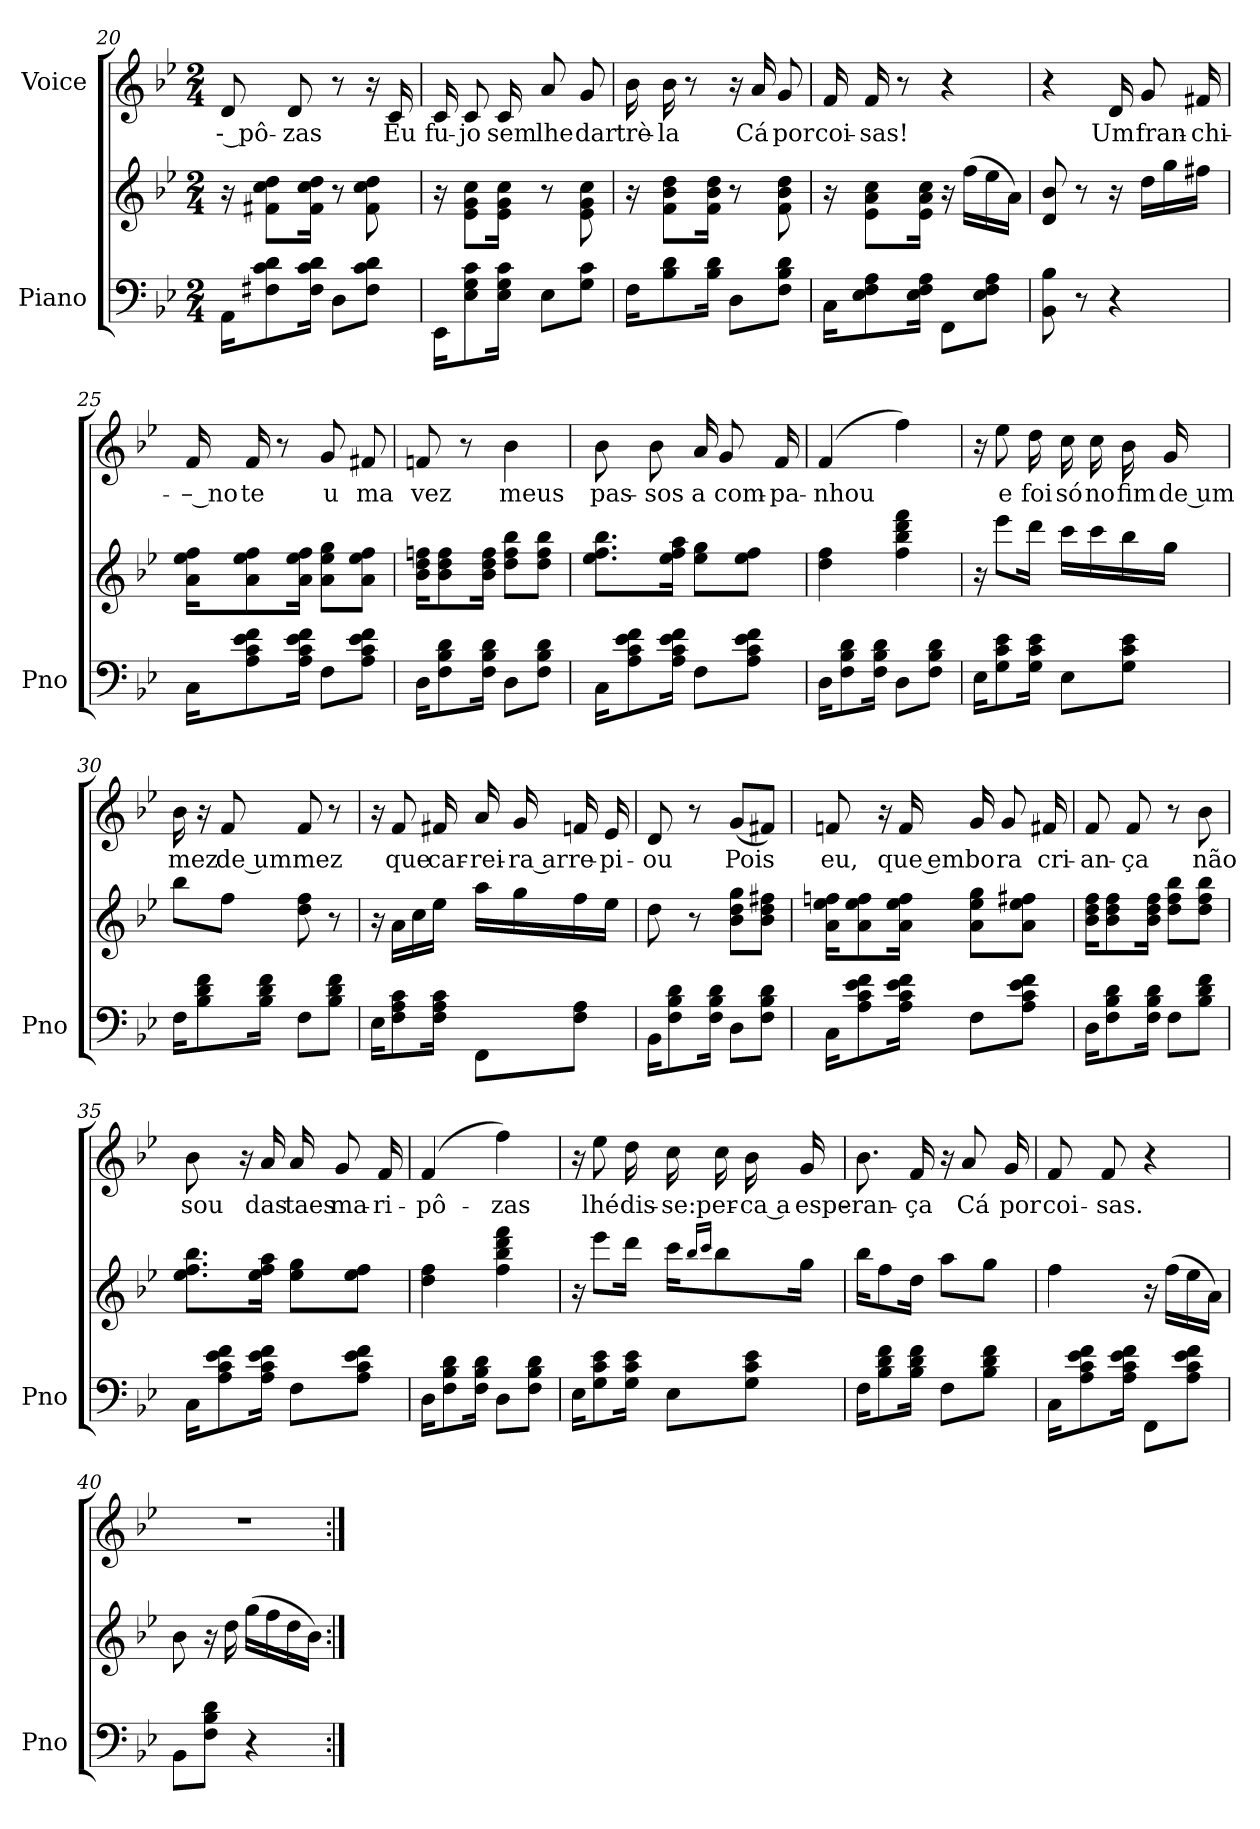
**kern	**kern	**kern	**text
*part2	*part2	*part1	*part1
*staff3	*staff2	*staff1	*staff1
*I"Piano	*	*I"Voice	*
*I'Pno	*	*	*
*clefF4	*clefG2	*clefG2	*
*k[b-e-]	*k[b-e-]	*k[b-e-]	*
*M2/4	*M2/4	*M2/4	*
=20	=20	=20	=20
16AA\KL	16r	8d/	-- pô-
8F#X\ 8c\ 8d\	8f#X\ 8cc\ 8dd\L	.	.
.	.	8d/	-zas
16F#\ 16c\ 16d\Jk	16f#\ 16cc\ 16dd\Jk	.	.
8D\L	8r	8r	.
8F#\ 8c\ 8d\J	8f#\ 8cc\ 8dd\	16r	.
.	.	16c/	Eu
=21	=21	=21	=21
16EE-\KL	16r	16c/	fu-
8E-\ 8G\ 8c\	8e-\ 8g\ 8cc\L	8c/	-jo
16E-\ 16G\ 16c\Jk	16e-\ 16g\ 16cc\Jk	16c/	sem
8E-\L	8r	8a/	lhe
8G\ 8c\J	8e-\ 8g\ 8cc\	8g/	dar
=22	=22	=22	=22
16F\KL	16r	16b-\	trè-
8B-\ 8d\	8f\ 8b-\ 8dd\L	16b-\	-la
.	.	8r	.
16B-\ 16d\Jk	16f\ 16b-\ 16dd\Jk	.	.
8D\L	8r	16r	.
.	.	16a/	Cá
8F\ 8B-\ 8d\J	8f\ 8b-\ 8dd\	8g/	por
=23	=23	=23	=23
16C\KL	16r	16f/	coi-
8E-\ 8F\ 8A\	8e-\ 8a\ 8cc\L	16f/	-sas!
.	.	8r	.
16E-\ 16F\ 16A\Jk	16e-\ 16a\ 16cc\Jk	.	.
8FF\L	16r	4r	.
.	(16ff\LL	.	.
8E-\ 8F\ 8A\J	16ee-\	.	.
.	16a\JJ)	.	.
=24	=24	=24	=24
8BB-\ 8B-\	8d/ 8b-/	4r	.
8r	8r	.	.
4r	16r	16d/	Um
.	16dd\LL	8g/	fran-
.	16gg\	.	.
.	16ff#X\JJ	16f#X/	-chi-
=25	=25	=25	=25
16C\KL	16a\ 16ee-\ 16ff\KL	16f/	-– no
8A\ 8c\ 8e-\ 8f\	8a\ 8ee-\ 8ff\	16f/	te
.	.	8r	.
16A\ 16c\ 16e-\ 16f\Jk	16a\ 16ee-\ 16ff\Jk	.	.
8F\L	8a\ 8ee-\ 8gg\L	8g/	u
8A\ 8c\ 8e-\ 8f\J	8a\ 8ee-\ 8ff\J	8f#X/	ma
=26	=26	=26	=26
16D\KL	16b-\ 16dd\ 16ffn\KL	8fn/	vez
8F\ 8B-\ 8d\	8b-\ 8dd\ 8ff\	.	.
.	.	8r	.
16F\ 16B-\ 16d\Jk	16b-\ 16dd\ 16ff\Jk	.	.
8D\L	8dd\ 8ff\ 8bb-\L	4b-\	meus
8F\ 8B-\ 8d\J	8dd\ 8ff\ 8bb-\J	.	.
=27	=27	=27	=27
16C\KL	8.ee-\ 8.ff\ 8.bb-\L	8b-\	pas-
8A\ 8c\ 8e-\ 8f\	.	.	.
.	.	8b-\	-sos
16A\ 16c\ 16e-\ 16f\Jk	16ee-\ 16ff\ 16aa\Jk	.	.
8F\L	8ee-\ 8gg\L	16a/	a
.	.	8g/	com-
8A\ 8c\ 8e-\ 8f\J	8ee-\ 8ff\J	.	.
.	.	16f/	-pa-
=28	=28	=28	=28
16D\KL	4dd\ 4ff\	(4f/	-nhou
8F\ 8B-\ 8d\	.	.	.
16F\ 16B-\ 16d\Jk	.	.	.
8D\L	4ff\ 4bb-\ 4ddd\ 4fff\	4ff\)	.
8F\ 8B-\ 8d\J	.	.	.
=29	=29	=29	=29
16E-\KL	16r	16r	.
8G\ 8c\ 8e-\	8eee-\L	8ee-\	e
16G\ 16c\ 16e-\Jk	16ddd\Jk	16dd\	foi
8E-\L	16ccc\LL	16cc\	só
.	16ccc\	16cc\	no
8G\ 8c\ 8e-\J	16bb-\	16b-\	fim
.	16gg\JJ	16g/	de um
=30	=30	=30	=30
16F\KL	8bb-\L	16b-\	mez
8B-\ 8d\ 8f\	.	16r	.
.	8ff\J	8f/	de um
16B-\ 16d\ 16f\Jk	.	.	.
8F\L	8dd\ 8ff\	8f/	mez
8B-\ 8d\ 8f\J	8r	8r	.
=31	=31	=31	=31
16E-\KL	16r	16r	.
8F\ 8A\ 8c\	16a\LL	8f/	que
.	16cc\	.	.
16F\ 16A\ 16c\Jk	16ee-\JJ	16f#X/	car-
8FF\L	16aa\LL	16a/	-rei-
.	16gg\	16g/	ra ar
8F\ 8A\J	16ff\	16fn/	-re-
.	16ee-\JJ	16e-/	-pi-
=32	=32	=32	=32
16BB-\KL	8dd\	8d/	-ou
8F\ 8B-\ 8d\	.	.	.
.	8r	8r	.
16F\ 16B-\ 16d\Jk	.	.	.
8D\L	8b-\ 8dd\ 8gg\L	(8g/L	Pois
8F\ 8B-\ 8d\J	8b-\ 8dd\ 8ff#X\J	8f#X/J)	.
=33	=33	=33	=33
16C\KL	16a\ 16ee-\ 16ffn\KL	8fn/	eu,
8A\ 8c\ 8e-\ 8f\	8a\ 8ee-\ 8ff\	.	.
.	.	16r	.
16A\ 16c\ 16e-\ 16f\Jk	16a\ 16ee-\ 16ff\Jk	16f/	que em
8F\L	8a\ 8ee-\ 8gg\L	16g/	-bo
.	.	8g/	ra
8A\ 8c\ 8e-\ 8f\J	8a\ 8ee-\ 8ff#X\J	.	.
.	.	16f#X/	cri-
=34	=34	=34	=34
16D\KL	16b-\ 16dd\ 16ff\KL	8f/	-an-
8F\ 8B-\ 8d\	8b-\ 8dd\ 8ff\	.	.
.	.	8f/	-ça
16F\ 16B-\ 16d\Jk	16b-\ 16dd\ 16ff\Jk	.	.
8F\L	8dd\ 8ff\ 8bb-\L	8r	.
8B-\ 8d\ 8f\J	8dd\ 8ff\ 8bb-\J	8b-\	não
=35	=35	=35	=35
16C\KL	8.ee-\ 8.ff\ 8.bb-\L	8b-\	sou
8A\ 8c\ 8e-\ 8f\	.	.	.
.	.	16r	.
16A\ 16c\ 16e-\ 16f\Jk	16ee-\ 16ff\ 16aa\Jk	16a/	das
8F\L	8ee-\ 8gg\L	16a/	taes
.	.	8g/	ma-
8A\ 8c\ 8e-\ 8f\J	8ee-\ 8ff\J	.	.
.	.	16f/	-ri-
=36	=36	=36	=36
16D\KL	4dd\ 4ff\	(4f/	-pô-
8F\ 8B-\ 8d\	.	.	.
16F\ 16B-\ 16d\Jk	.	.	.
8D\L	4ff\ 4bb-\ 4ddd\ 4fff\	4ff\)	-zas
8F\ 8B-\ 8d\J	.	.	.
=37	=37	=37	=37
16E-\KL	16r	16r	.
8G\ 8c\ 8e-\	8eee-\L	8ee-\	lhé
16G\ 16c\ 16e-\Jk	16ddd\Jk	16dd\	dis-
8E-\L	16ccc\KL	16cc\	-se:
.	16qbb-/LL	.	.
.	16qccc/JJ	.	.
.	8bb-\	16cc\	per-
8G\ 8c\ 8e-\J	.	16b-\	ca a
.	16gg\Jk	16g/	espe-
=38	=38	=38	=38
16F\KL	16bb-\KL	8.b-\	-ran-
8B-\ 8d\ 8f\	8ff\	.	.
16B-\ 16d\ 16f\Jk	16dd\Jk	16f/	-ça
8F\L	8aa\L	16r	.
.	.	8a/	Cá
8B-\ 8d\ 8f\J	8gg\J	.	.
.	.	16g/	por
=39	=39	=39	=39
16C\KL	4ff\	8f/	coi-
8A\ 8c\ 8e-\ 8f\	.	.	.
.	.	8f/	-sas.
16A\ 16c\ 16e-\ 16f\Jk	.	.	.
8FF\L	16r	4r	.
.	(16ff\LL	.	.
8A\ 8c\ 8e-\ 8f\J	16ee-\	.	.
.	16a\JJ)	.	.
=40	=40	=40	=40
8BB-\L	8b-\	2r	.
8F\ 8B-\ 8d\J	16r	.	.
.	16dd\	.	.
4r	(16gg\LL	.	.
.	16ff\	.	.
.	16dd\	.	.
.	16b-\JJ)	.	.
=:|!	=:|!	=:|!	=:|!
*-	*-	*-	*-
